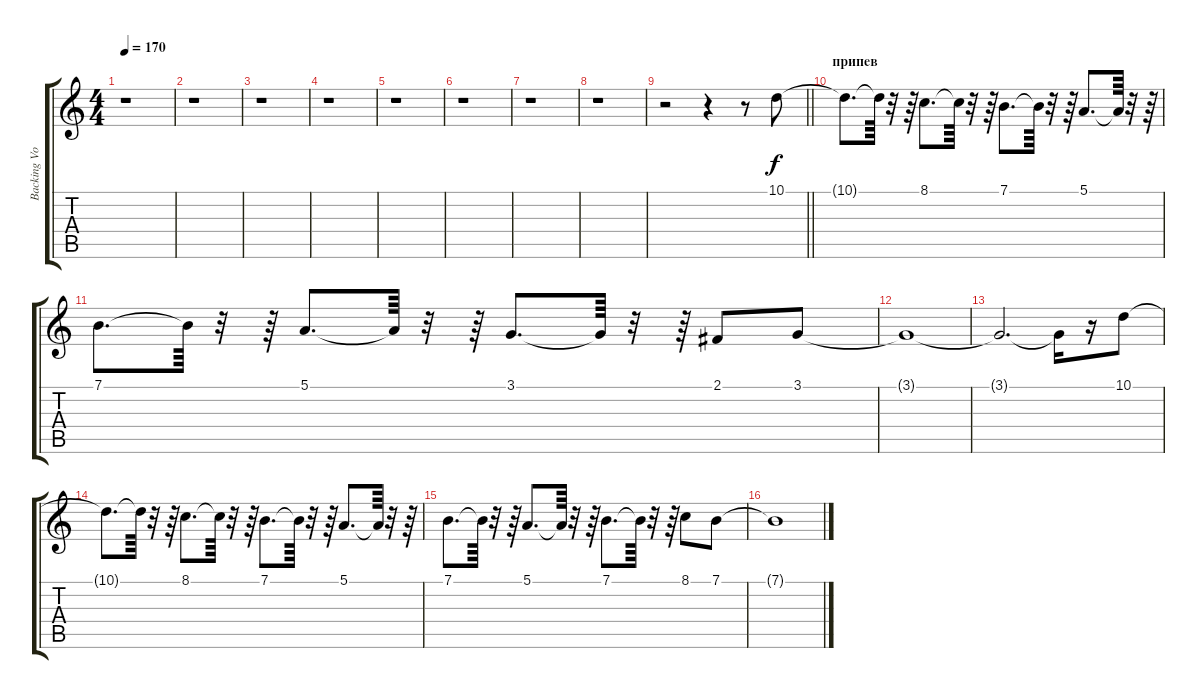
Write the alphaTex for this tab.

\track ("Backing Vocals' Harmony" "Backing Vo") {instrument violin}
\staff {score tabs}
\tuning (E4 B3 G3 D3 A2 E2) {hide}
\ts (4 4)
\tempo 170
\clef g2
\ks c
r.1{dy f} |
r.1 |
r.1 |
r.1 |
r.1 |
r.1 |
r.1 |
r.1 |
\barLineRight lightlight
r.2 r.4 r.8 10.1.8 |
\section ("" "припев ")
10.1{t}.8{d} 10.1{t}.64 r.32 r.64 8.1.8{d} 8.1{t}.64 r.32 r.64 7.1.8{d} 7.1{t}.64 r.32 r.64 5.1.8{d} 5.1{t}.64 r.32 r.64 |
7.1.8{d} 7.1{t}.64 r.32 r.64 5.1.8{d} 5.1{t}.64 r.32 r.64 3.1.8{d} 3.1{t}.64 r.32 r.64 2.1.8 3.1.8 |
3.1{t}.1 |
3.1{t}.2{d} 3.1{t}.16 r.16 10.1.8 |
10.1{t}.8{d} 10.1{t}.64 r.32 r.64 8.1.8{d} 8.1{t}.64 r.32 r.64 7.1.8{d} 7.1{t}.64 r.32 r.64 5.1.8{d} 5.1{t}.64 r.32 r.64 |
7.1.8{d} 7.1{t}.64 r.32 r.64 5.1.8{d} 5.1{t}.64 r.32 r.64 7.1.8{d} 7.1{t}.64 r.32 r.64 8.1.8 7.1.8 |
7.1{t}.1
